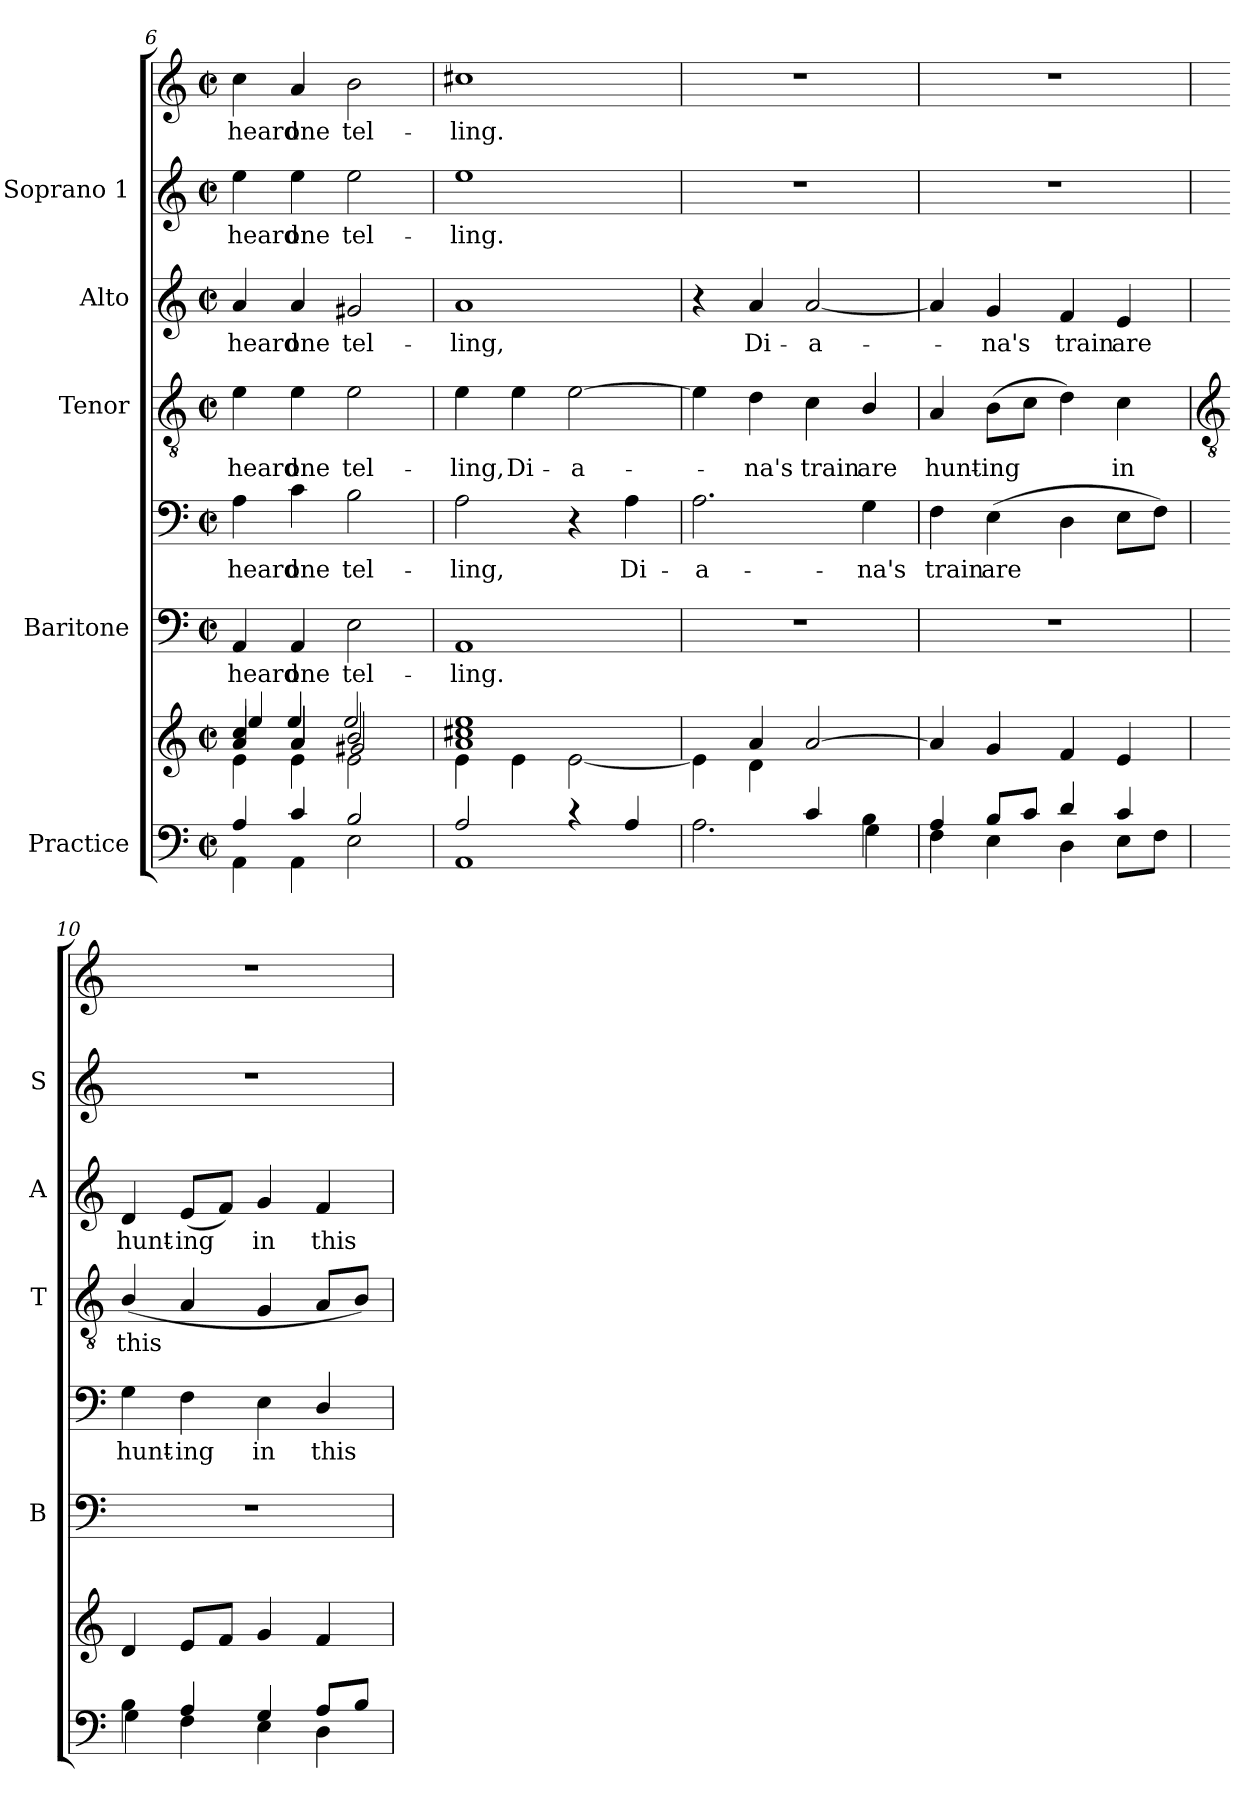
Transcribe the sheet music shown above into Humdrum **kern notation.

**kern	**kern	**kern	**text	**kern	**text	**kern	**text	**kern	**text	**kern	**text	**kern	**text
*part5	*part5	*part4	*part4	*part4	*part4	*part3	*part3	*part2	*part2	*part1	*part1	*part1	*part1
*staff8	*staff7	*staff6	*staff6	*staff5	*staff5	*staff4	*staff4	*staff3	*staff3	*staff2	*staff2	*staff1	*staff1
*I"Practice	*	*I"Baritone	*	*	*	*I"Tenor	*	*I"Alto	*	*I"Soprano 1	*	*	*
*	*	*I'B	*	*	*	*I'T	*	*I'A	*	*I'S	*	*	*
*clefF4	*clefG2	*clefF4	*	*clefF4	*	*clefGv2	*	*clefG2	*	*clefG2	*	*clefG2	*
*k[]	*k[]	*k[]	*	*k[]	*	*k[]	*	*k[]	*	*k[]	*	*k[]	*
*C:	*C:	*C:	*	*C:	*	*C:	*	*C:	*	*C:	*	*C:	*
*M2/2	*M2/2	*M2/2	*	*M2/2	*	*M2/2	*	*M2/2	*	*M2/2	*	*M2/2	*
*met(c|)	*met(c|)	*met(c|)	*	*met(c|)	*	*met(c|)	*	*met(c|)	*	*met(c|)	*	*met(c|)	*
=6	=6	=6	=6	=6	=6	=6	=6	=6	=6	=6	=6	=6	=6
*^	*^	*	*	*	*	*	*	*	*	*	*	*	*
*	*	*	*^	*	*	*	*	*	*	*	*	*	*	*	*
*	*	*	*	*^	*	*	*	*	*	*	*	*	*	*	*	*
!	!	!	!	!	!	!	!LO:LY:b	!	!LO:LY:b	!	!LO:LY:b	!	!LO:LY:b	!	!LO:LY:b	!	!LO:LY:b
4A	4AA\	4cc/	4ee/	4a	4e	4AA	-heard	4A	heard	4e	heard	4a	heard	4ee	-heard	4cc	heard
!	!	!	!	!	!	!	!LO:LY:b	!	!LO:LY:b	!	!LO:LY:b	!	!LO:LY:b	!	!LO:LY:b	!	!LO:LY:b
4c	4AA\	4a	4ee/	4a	4e	4AA	one	4c	one	4e	one	4a	one	4ee	one	4a	one
!	!	!	!	!	!	!	!LO:LY:b	!	!LO:LY:b	!	!LO:LY:b	!	!LO:LY:b	!	!LO:LY:b	!	!LO:LY:b
2B	2E	2b/	2ee/	2g#X	2e	2E	tel-	2B	tel-	2e	tel-	2g#X	tel-	2ee	tel-	2b	tel-
=7	=7	=7	=7	=7	=7	=7	=7	=7	=7	=7	=7	=7	=7	=7	=7	=7	=7
!	!	!	!	!	!	!	!LO:LY:b	!	!LO:LY:b	!	!LO:LY:b	!	!LO:LY:b	!	!LO:LY:b	!	!LO:LY:b
2A/	1AA	1cc#X	1ee	1a	4e\	1AA	-ling.	2A	-ling,	4e	-ling,	1a	-ling,	1ee	ling.	1cc#X	-ling.
!	!	!	!	!	!	!	!	!	!	!	!LO:LY:b	!	!	!	!	!	!
.	.	.	.	.	4e\	.	.	.	.	4e	Di-	.	.	.	.	.	.
!	!	!	!	!	!	!	!	!	!	!	!LO:LY:b	!	!	!	!	!	!
4r	.	.	.	.	[2e\	.	.	4r	.	[2e	-a-	.	.	.	.	.	.
!	!	!	!	!	!	!	!	!	!LO:LY:b	!	!	!	!	!	!	!	!
4A/	.	.	.	.	.	.	.	4A	Di-	.	.	.	.	.	.	.	.
=8	=8	=8	=8	=8	=8	=8	=8	=8	=8	=8	=8	=8	=8	=8	=8	=8	=8
*	*^	*	*	*	*	*	*	*	*	*	*	*	*	*	*	*	*
!	!	!	!	!	!	!	!	!	!	!LO:LY:b	!	!	!	!	!	!	!	!
2ryy	2.A	1ryy	1ryy	1ryy	4ryy	4e]	1r	.	2.A	a-	4e]	.	4r	.	1r	.	1r	.
!	!	!	!	!	!	!	!	!	!	!	!	!LO:LY:b	!	!LO:LY:b	!	!	!	!
.	.	.	.	.	4a	4d	.	.	.	.	4d	na's	4a	Di-	.	.	.	.
!	!	!	!	!	!	!	!	!	!	!	!	!LO:LY:b	!	!LO:LY:b	!	!	!	!
4c	.	.	.	.	[2a	2ryy	.	.	.	.	4c	train	[2a	-a-	.	.	.	.
!	!	!	!	!	!	!	!	!	!	!LO:LY:b	!	!LO:LY:b	!	!	!	!	!	!
4B\	4G	.	.	.	.	.	.	.	4G	-na's	4B/	are	.	.	.	.	.	.
*	*	*	*	*	*v	*v	*	*	*	*	*	*	*	*	*	*	*	*
=9	=9	=9	=9	=9	=9	=9	=9	=9	=9	=9	=9	=9	=9	=9	=9	=9	=9
!	!	!	!	!	!	!	!	!	!LO:LY:b	!	!LO:LY:b	!	!	!	!	!	!
4A	4F	1ryy	1ryy	1ryy	4a]	1r	.	4F	train	4A	hunt-	4a]	.	1r	.	1r	.
!	!	!	!	!	!	!	!	!	!LO:LY:b	!	!LO:LY:b	!	!LO:LY:b	!	!	!	!
8B/L	4E	.	.	.	4g	.	.	(>4E	are	(>8BL	-ing	4g	na's	.	.	.	.
8c/J	.	.	.	.	.	.	.	.	.	8cJ	.	.	.	.	.	.	.
!	!	!	!	!	!	!	!	!	!	!	!	!	!LO:LY:b	!	!	!	!
4d	4D	.	.	.	4f	.	.	4D	.	4d)	.	4f	train	.	.	.	.
!	!	!	!	!	!	!	!	!	!	!	!LO:LY:b	!	!LO:LY:b	!	!	!	!
4c/	8EL	.	.	.	4e	.	.	8EL	.	4c	in	4e	are	.	.	.	.
.	8FJ	.	.	.	.	.	.	8FJ)	.	.	.	.	.	.	.	.	.
!!LO:LB:g=z
=10	=10	=10	=10	=10	=10	=10	=10	=10	=10	=10	=10	=10	=10	=10	=10	=10	=10
*	*	*	*	*	*	*	*	*	*	*clefGv2	*	*	*	*	*	*	*
!	!	!	!	!	!	!	!	!	!LO:LY:b	!	!LO:LY:b	!	!LO:LY:b	!	!	!	!
4B\	4G	1ryy	1ryy	1ryy	4d	1r	.	4G	hunt-	(<4B/	this	4d	hunt-	1r	.	1r	.
!	!	!	!	!	!	!	!	!	!LO:LY:b	!	!	!	!LO:LY:b	!	!	!	!
4A	4F	.	.	.	8eL	.	.	4F	-ing	4A	.	(<8eL	-ing	.	.	.	.
.	.	.	.	.	8fJ	.	.	.	.	.	.	8fJ)	.	.	.	.	.
!	!	!	!	!	!	!	!	!	!LO:LY:b	!	!	!	!LO:LY:b	!	!	!	!
4G	4E	.	.	.	4g	.	.	4E	in	4G	.	4g	in	.	.	.	.
!	!	!	!	!	!	!	!	!	!LO:LY:b	!	!	!	!LO:LY:b	!	!	!	!
8A/L	4D\	.	.	.	4f	.	.	4D/	this	8AL	.	4f	this	.	.	.	.
8B/J	.	.	.	.	.	.	.	.	.	8BJ)	.	.	.	.	.	.	.
*v	*v	*v	*	*	*	*	*	*	*	*	*	*	*	*	*	*	*
*	*v	*v	*v	*	*	*	*	*	*	*	*	*	*	*	*
=	=	=	=	=	=	=	=	=	=	=	=	=	=
*-	*-	*-	*-	*-	*-	*-	*-	*-	*-	*-	*-	*-	*-
